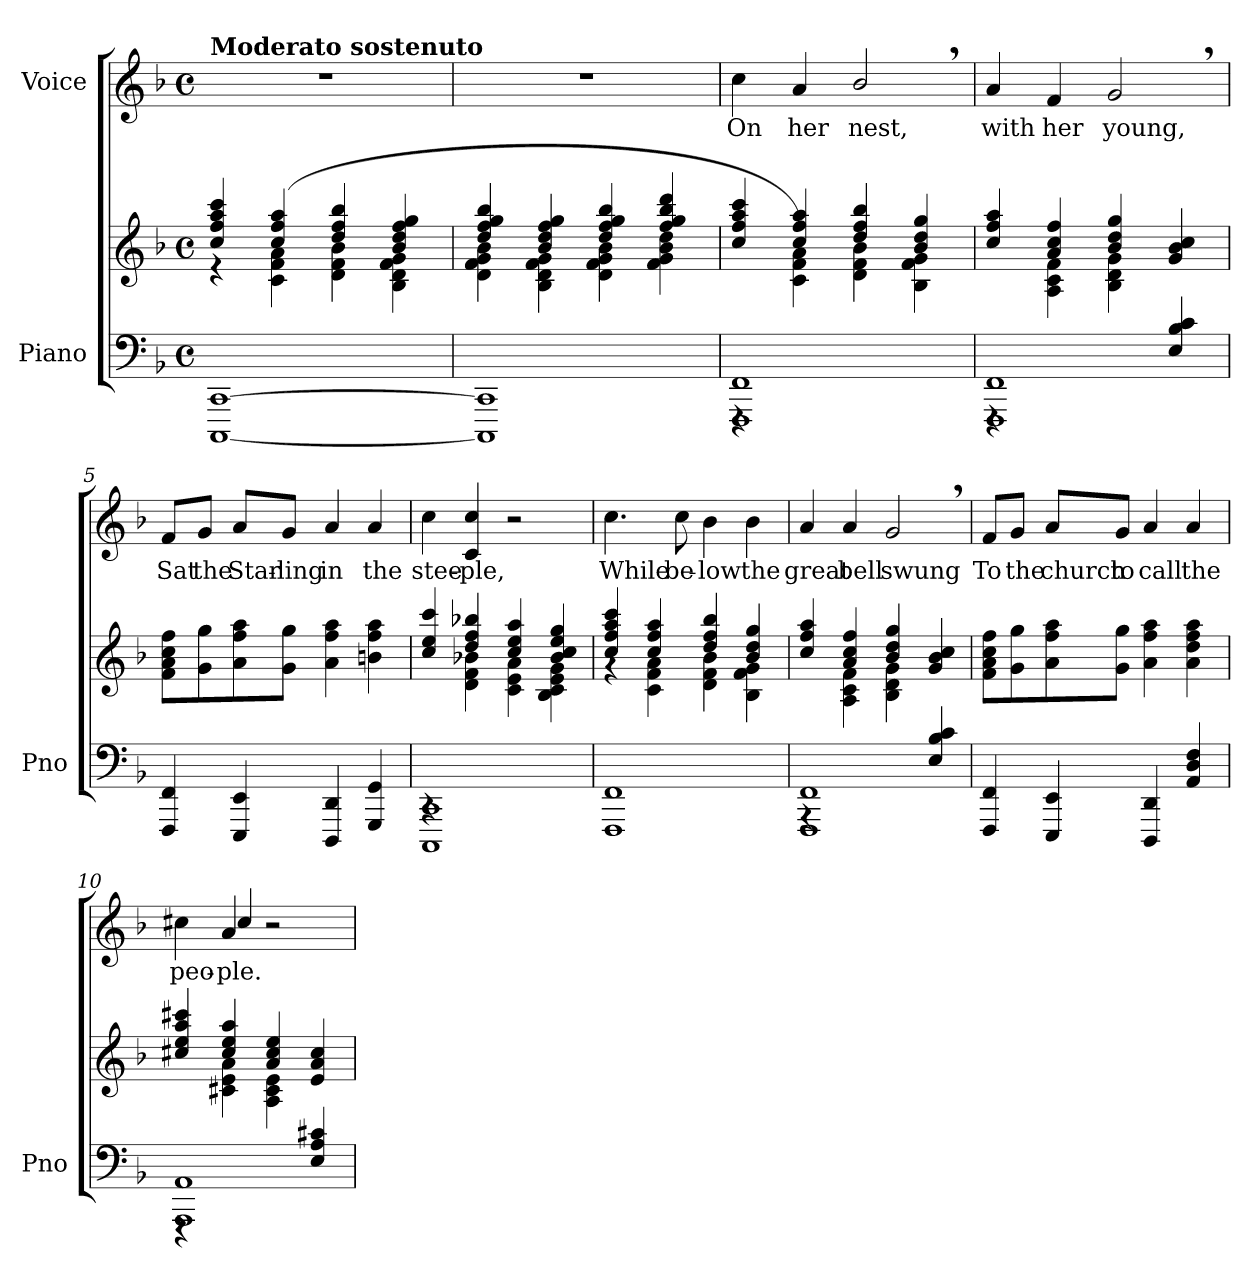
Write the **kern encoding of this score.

**kern	**kern	**dynam	**kern	**text
*part2	*part2	*part2	*part1	*part1
*staff3	*staff2	*staff2/3	*staff1	*staff1
*I"Piano	*	*	*I"Voice	*
*I'Pno	*	*	*	*
*clefF4	*clefG2	*	*clefG2	*
*k[b-]	*k[b-]	*	*k[b-]	*
*M4/4	*M4/4	*	*M4/4	*
*met(c)	*met(c)	*	*met(c)	*
=1	=1	=1	=1	=1
*	*^	*	*	*
!	!	!	!	!LO:TX:a:B:t=Moderato sostenuto	!
!	!	!	!LO:DY:b	!	!
!	!	!	!LO:DY:n=1:b	!	!
(>[1CCC [1CC	4cc/ 4ff/ 4aa/ 4ccc/	4r	other-dynamics f	1r	.
.	(4cc/ 4ff/ 4aa/	4c\ 4f\ 4a\	.	.	.
.	4dd/ 4ff/ 4bb-/	4d\ 4f\ 4b-\	.	.	.
.	4b-/ 4dd/ 4ff/ 4gg/	4B-\ 4d\ 4f\ 4g\	.	.	.
=2	=2	=2	=2	=2	=2
1CCC] 1CC]	4dd/ 4ff/ 4gg/ 4bb-/	4d\ 4f\ 4g\ 4b-\	.	1r	.
.	4b-/ 4dd/ 4ff/ 4gg/	4B-\ 4d\ 4f\ 4g\	.	.	.
.	4dd/ 4ff/ 4gg/ 4bb-/	4d\ 4f\ 4g\ 4b-\	.	.	.
.	4ff/ 4gg/ 4bb-/ 4ddd/	4f\ 4g\ 4b-\ 4dd\	.	.	.
!!LO:LB:g=z
=3	=3	=3	=3	=3	=3
*^	*	*	*	*	*
!	!	!	!	!	!	!LO:LY:b
4rFFF	(>1FFF 1FF	4cc/ 4ff/ 4aa/ 4ccc/	4ryy	.	4cc\	On
!	!	!	!	!	!	!LO:LY:b
2.ryy	.	4cc/ 4ff/ 4aa/	4c\ 4f\ 4a\)	.	4a/	her
!	!	!	!	!	!	!LO:LY:b
.	.	4dd/ 4ff/ 4bb-/	4d\ 4f\ 4b-\	.	2b-,/	nest,
.	.	4b-/ 4dd/ 4gg/	4B-\ 4f\ 4g\	.	.	.
=4	=4	=4	=4	=4	=4	=4
!	!	!	!	!	!	!LO:LY:b
4rFFF	(>1FFF 1FF	4cc/ 4ff/ 4aa/	4ryy	.	4a/	with
!	!	!	!	!	!	!LO:LY:b
2ryy	.	4a/ 4cc/ 4ff/	4A\ 4c\ 4f\)	.	4f/	her
!	!	!	!	!	!	!LO:LY:b
.	.	4b-/ 4dd/ 4gg/	4B-\ 4d\ 4g\	.	2g,/	young,
4E/ 4B-/ 4c/	.	4g/ 4b-/ 4cc/	4ryy	.	.	.
*v	*v	*	*	*	*	*
!!LO:LB:g=z
=5	=5	=5	=5	=5	=5
!	!	!	!	!	!LO:LY:b
*	*v	*v	*	*	*
4FFF/ 4FF/	8f\ 8a\ 8cc\ 8ff\L	.	8f/L	Sat
!	!	!	!	!LO:LY:b
.	8g\ 8gg\	.	8g/J	the
!	!	!	!	!LO:LY:b
4EEE/ 4EE/	8a\ 8ff\ 8aa\	.	8a/L	Star-
!	!	!	!	!LO:LY:b
.	8g\ 8gg\J	.	8g/J	-ling
!	!	!	!	!LO:LY:b
4DDD/ 4DD/	4a\ 4ff\ 4aa\	.	4a/	in
!	!	!	!	!LO:LY:b
4GGG/ 4GG/	4bn\ 4ff\ 4aa\	.	4a/	the
=6	=6	=6	=6	=6
*^	*^	*	*	*
!	!	!	!	!	!	!LO:LY:b
4rCC	(>1CCC 1CC	4cc/ 4ee/ 4ccc/	4ryy	.	4cc\	stee-
!	!	!	!	!	!	!LO:LY:b
2.ryy	.	4dd/ 4ff/ 4bb-X/	4d\ 4f\ 4b-X\)	.	4c/ 4cc/	-ple,
.	.	4cc/ 4ee/ 4aa/	4c\ 4e\ 4a\	.	2r	.
.	.	4b-/ 4cc/ 4ee/ 4gg/	4B-\ 4c\ 4e\ 4g\	.	.	.
*v	*v	*	*	*	*	*
!!LO:PB:g=z
=7	=7	=7	=7	=7	=7
!	!	!	!	!	!LO:LY:b
(>1FFF 1FF	4cc/ 4ff/ 4aa/ 4ccc/	4rg	.	4.cc\	While
.	4cc/ 4ff/ 4aa/	4c\ 4f\ 4a\)	.	.	.
!	!	!	!	!	!LO:LY:b
.	.	.	.	8cc\	be-
!	!	!	!	!	!LO:LY:b
.	4dd/ 4ff/ 4bb-/	4d\ 4f\ 4b-\	.	4b-\	-low
!	!	!	!	!	!LO:LY:b
.	4b-/ 4dd/ 4gg/	4B-\ 4f\ 4g\	.	4b-\	the
=8	=8	=8	=8	=8	=8
*^	*	*	*	*	*
!	!	!	!	!	!	!LO:LY:b
4rAAA	1FFF 1FF	4cc/ 4ff/ 4aa/	4ryy	.	4a/	great
!	!	!	!	!	!	!LO:LY:b
2ryy	.	4a/ 4cc/ 4ff/	4A\ 4c\ 4f\)	.	4a/	bell
!	!	!	!	!	!	!LO:LY:b
.	.	4b-/ 4dd/ 4gg/	4B-\ 4d\ 4g\	.	2g,/	swung
4E/ 4B-/ 4c/	.	4g/ 4b-/ 4cc/	4ryy	.	.	.
*v	*v	*	*	*	*	*
!!LO:LB:g=z
=9	=9	=9	=9	=9	=9
!	!	!	!	!	!LO:LY:b
*	*v	*v	*	*	*
4FFF/ 4FF/	8f\ 8a\ 8cc\ 8ff\L	.	8f/L	To
!	!	!	!	!LO:LY:b
.	8g\ 8gg\	.	8g/J	the
!	!	!	!	!LO:LY:b
4EEE/ 4EE/	8a\ 8ff\ 8aa\	.	8a/L	church
!	!	!	!	!LO:LY:b
.	8g\ 8gg\J	.	8g/J	to
!	!	!	!	!LO:LY:b
4DDD/ 4DD/	4a\ 4ff\ 4aa\	.	4a/	call
!	!	!	!	!LO:LY:b
4AA/ 4D/ 4F/	4a\ 4dd\ 4ff\ 4aa\	.	4a/	the
=10	=10	=10	=10	=10
*^	*^	*	*	*
!	!	!	!	!	!	!LO:LY:b
*	*	*	*	*	*^	*
4rFFF	1AAA 1AA	4cc#X/ 4ee/ 4aa/ 4ccc#X/	4ryy	.	4cc#X\	4rcyy	peo-
!	!	!	!	!	!	!	!LO:LY:b
2ryy	.	4cc#/ 4ee/ 4aa/	4c#X\ 4e\ 4a\	.	4a/	4cc#/	-ple.
.	.	4a/ 4cc#/ 4ee/	4A\ 4c#\ 4e\	.	2r	2ryy	.
4E/ 4A/ 4c#X/	.	4e/ 4a/ 4cc#/	4ryy	.	.	.	.
*v	*v	*	*	*	*v	*v	*
*	*v	*v	*	*	*
=	=	=	=	=
*-	*-	*-	*-	*-
